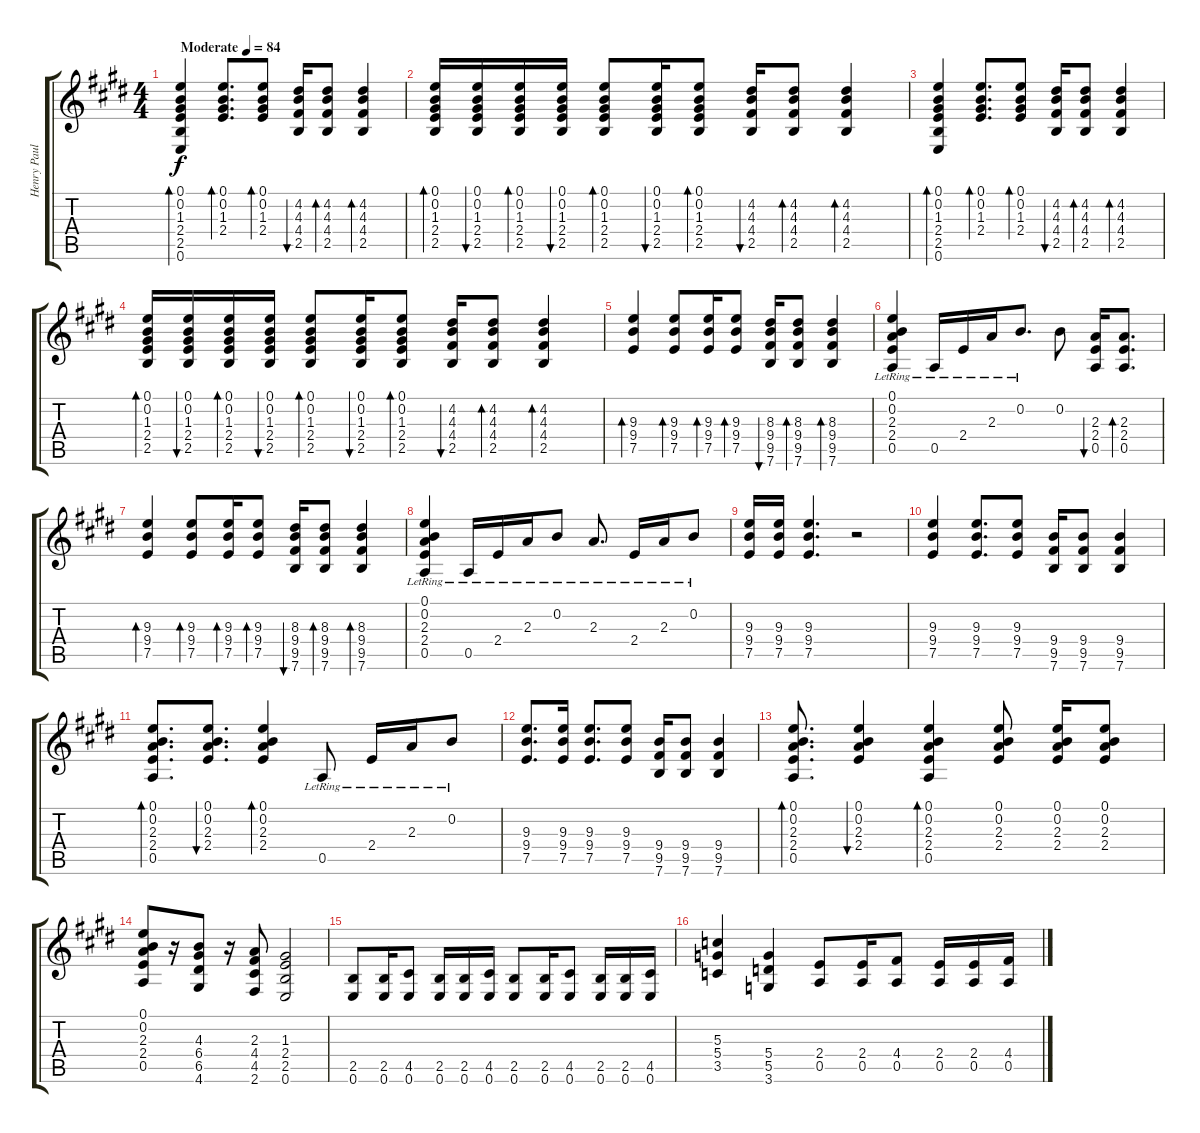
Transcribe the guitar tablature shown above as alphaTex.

\track ("Henry Paul Guitar" "Henry Paul") {instrument electricguitarclean}
\staff {score tabs}
\tuning (E4 B3 G3 D3 A2 E2) {hide}
\ts (4 4)
\tempo (84 "Moderate")
\clef g2
\ks e
(0.1 0.2 1.3 2.4 2.5 0.6).4{bd 240 dy f instrument electricguitarclean} (0.1 0.2 1.3 2.4).8{d bd 60} (0.1 0.2 1.3 2.4).8{bd 60} (4.2 4.3 4.4 2.5).16{bu 60} (4.2 4.3 4.4 2.5).8{bd 60} (4.2 4.3 4.4 2.5).4{bd 120} |
(0.1 0.2 1.3 2.4 2.5).16{bd 60} (0.1 0.2 1.3 2.4 2.5).16{bu 60} (0.1 0.2 1.3 2.4 2.5).16{bd 60} (0.1 0.2 1.3 2.4 2.5).16{bu 60} (0.1 0.2 1.3 2.4 2.5).8{bd 60} (0.1 0.2 1.3 2.4 2.5).16{bu 60} (0.1 0.2 1.3 2.4 2.5).8{bd 60} (4.2 4.3 4.4 2.5).16{bu 60} (4.2 4.3 4.4 2.5).8{bd 60} (4.2 4.3 4.4 2.5).4{bd 120} |
(0.1 0.2 1.3 2.4 2.5 0.6).4{bd 240} (0.1 0.2 1.3 2.4).8{d bd 60} (0.1 0.2 1.3 2.4).8{bd 60} (4.2 4.3 4.4 2.5).16{bu 60} (4.2 4.3 4.4 2.5).8{bd 60} (4.2 4.3 4.4 2.5).4{bd 120} |
(0.1 0.2 1.3 2.4 2.5).16{bd 60} (0.1 0.2 1.3 2.4 2.5).16{bu 60} (0.1 0.2 1.3 2.4 2.5).16{bd 60} (0.1 0.2 1.3 2.4 2.5).16{bu 60} (0.1 0.2 1.3 2.4 2.5).8{bd 60} (0.1 0.2 1.3 2.4 2.5).16{bu 60} (0.1 0.2 1.3 2.4 2.5).8{bd 60} (4.2 4.3 4.4 2.5).16{bu 60} (4.2 4.3 4.4 2.5).8{bd 60} (4.2 4.3 4.4 2.5).4{bd 120} |
(9.3 9.4 7.5).4{bd 60 volume 8} (9.3 9.4 7.5).8{bd 60} (9.3 9.4 7.5).16{bd 60} (9.3 9.4 7.5).8{bd 60} (8.3 9.4 9.5 7.6).16{bu 60} (8.3 9.4 9.5 7.6).8{bd 60} (8.3 9.4 9.5 7.6).4{bd 60} |
(0.1 0.2{lr} 2.3{lr} 2.4{lr} 0.5{lr}).4 0.5{lr}.16 2.4{lr}.16 2.3{lr}.16 0.2{lr}.8{d} 0.2.8 (2.3 2.4 0.5).16{bu 60} (2.3 2.4 0.5).8{d bd 60} |
(9.3 9.4 7.5).4{bd 60} (9.3 9.4 7.5).8{bd 60} (9.3 9.4 7.5).16{bd 60} (9.3 9.4 7.5).8{bd 60} (8.3 9.4 9.5 7.6).16{bu 60} (8.3 9.4 9.5 7.6).8{bd 60} (8.3 9.4 9.5 7.6).4{bd 60} |
(0.1 0.2{lr} 2.3{lr} 2.4{lr} 0.5{lr}).4 0.5{lr}.16 2.4{lr}.16 2.3{lr}.16 0.2{lr}.8 2.3{lr}.8{d} 2.4{lr}.16 2.3{lr}.16 0.2{lr}.8 |
(9.3 9.4 7.5).16 (9.3 9.4 7.5).16 (9.3 9.4 7.5).4{d} r.2 |
(9.3 9.4 7.5).4 (9.3 9.4 7.5).8{d} (9.3 9.4 7.5).8 (9.4 9.5 7.6).16 (9.4 9.5 7.6).8 (9.4 9.5 7.6).4 |
(0.1 0.2 2.3 2.4 0.5).8{d bd 240} (0.1 0.2 2.3 2.4).8{d bu 240} (0.1 0.2 2.3 2.4).4{bd 240} 0.5{lr}.8 2.4{lr}.16 2.3{lr}.16 0.2{lr}.8 |
(9.3 9.4 7.5).8{d} (9.3 9.4 7.5).16 (9.3 9.4 7.5).8{d} (9.3 9.4 7.5).8 (9.4 9.5 7.6).16 (9.4 9.5 7.6).8 (9.4 9.5 7.6).4 |
(0.1 0.2 2.3 2.4 0.5).8{d bd 240} (0.1 0.2 2.3 2.4).4{bu 240} (0.1 0.2 2.3 2.4 0.5).4{bd 240} (0.1 0.2 2.3 2.4).8 (0.1 0.2 2.3 2.4).16 (0.1 0.2 2.3 2.4).8 |
(0.1 0.2 2.3 2.4 0.5).8 r.16 (4.3 6.4 6.5 4.6).8 r.16 (2.3 4.4 4.5 2.6).8 (1.3 2.4 2.5 0.6).2 |
(2.5 0.6).8 (2.5 0.6).16 (4.5 0.6).8 (2.5 0.6).16 (2.5 0.6).16 (4.5 0.6).16 (2.5 0.6).8 (2.5 0.6).16 (4.5 0.6).8 (2.5 0.6).16 (2.5 0.6).16 (4.5 0.6).16 |
(5.3 5.4 3.5).4 (5.4 5.5 3.6).4 (2.4 0.5).8 (2.4 0.5).16 (4.4 0.5).8 (2.4 0.5).16 (2.4 0.5).16 (4.4 0.5).16
